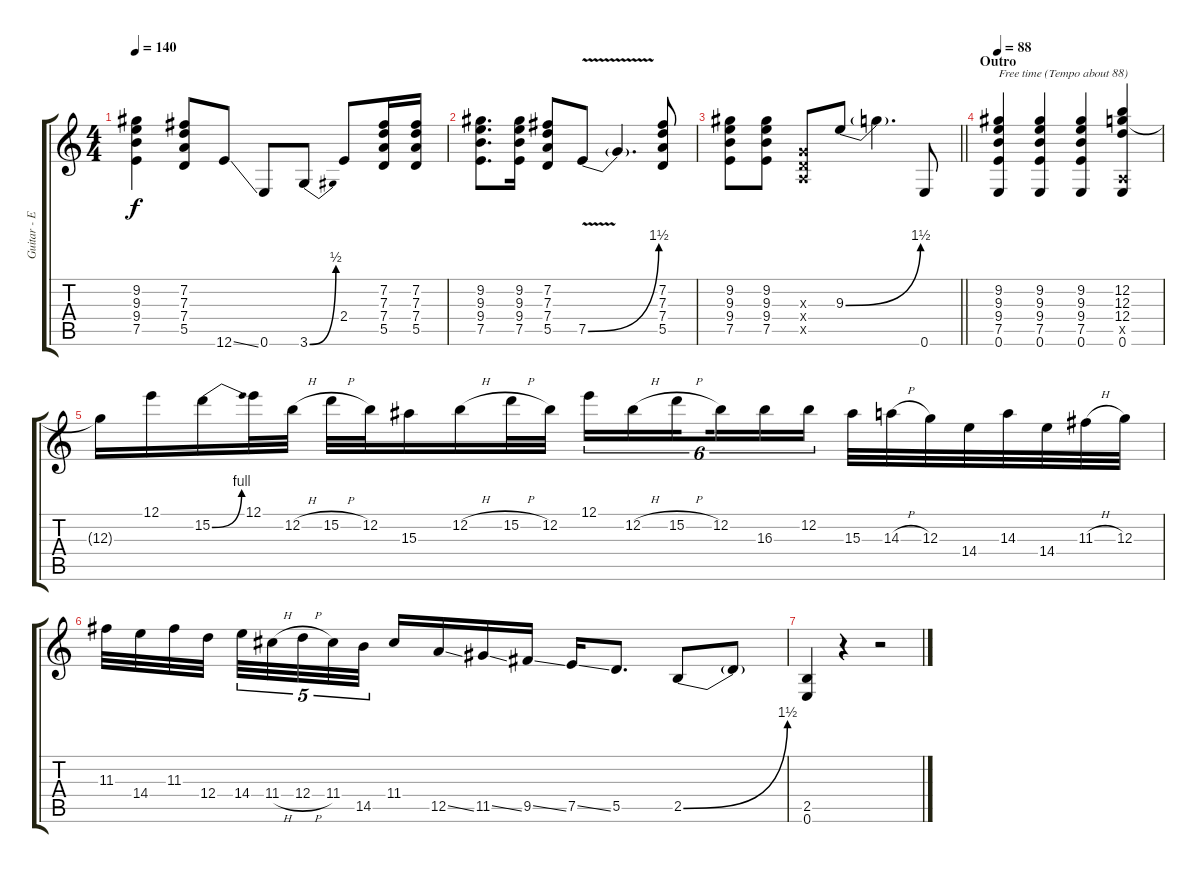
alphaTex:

\track ("Guitar - E. Van Halen" "Guitar - E") {instrument distortionguitar}
\staff {score tabs}
\tuning (E4 B3 G3 D3 A2 E2) {hide}
\ts (4 4)
\tempo 140
\clef g2
\ks c
(9.2 9.3 9.4 7.5).4{dy f} (7.2 7.3 7.4 5.5).8 12.6{ss}.8 0.6.8 3.6{be (bend 0 0 60 2)}.8 2.4.8 (7.2 7.3 7.4 5.5).16 (7.2 7.3 7.4 5.5).16 |
(9.2 9.3 9.4 7.5).8{d} (9.2 9.3 9.4 7.5).16 (7.2 7.3 7.4 5.5).8 7.5{be (bend 0 0 60 6) v}.8 7.5{t}.4{d} (7.2 7.3 7.4 5.5).8 |
\barLineRight lightlight
(9.2 9.3 9.4 7.5).8 (9.2 9.3 9.4 7.5).8 (0.3{x} 0.4{x} 0.5{x}).8 9.3{be (bend 0 0 60 6)}.8 9.3{t}.4{d} 0.6.8 |
\section ("" "Outro")
\tempo 88
(9.2 9.3 9.4 7.5 0.6).4{txt "Free time (Tempo about 88)"} (9.2 9.3 9.4 7.5 0.6).4 (9.2 9.3 9.4 7.5 0.6).4 (12.2 12.3 12.4 0.5{x} 0.6).4 |
12.3{t}.16 12.1.16 15.2{be (bend 0 0 60 4)}.16 12.1.32 12.2{h}.32 15.2{h}.32 12.2.32 15.3.16 12.2{h}.16 15.2{h}.32 12.2.32 12.1.16{tu (6 4)} 12.2{h}.16{tu (6 4)} 15.2{h}.16{tu (6 4) beam splitsecondary} 12.2.16{tu (6 4)} 16.3.16{tu (6 4)} 12.2.16{tu (6 4)} 15.3.32 14.3{h}.32 12.3.32 14.4.32 14.3.32 14.4.32 11.3{h}.32 12.3.32 |
11.3.32 14.4.32 11.3.32 12.4.32{beam splitsecondary} 14.4.32{tu (5 4)} 11.4{h}.32{tu (5 4)} 12.4{h}.32{tu (5 4)} 11.4.32{tu (5 4)} 14.5.32{tu (5 4)} 11.4.16 12.5{ss}.16 11.5{ss}.16 9.5{ss}.16 7.5{ss}.16 5.5.8{d} 2.5{be (bend 0 0 60 6)}.8 2.5{t}.8 |
(2.5 0.6).4 r.4 r.2
